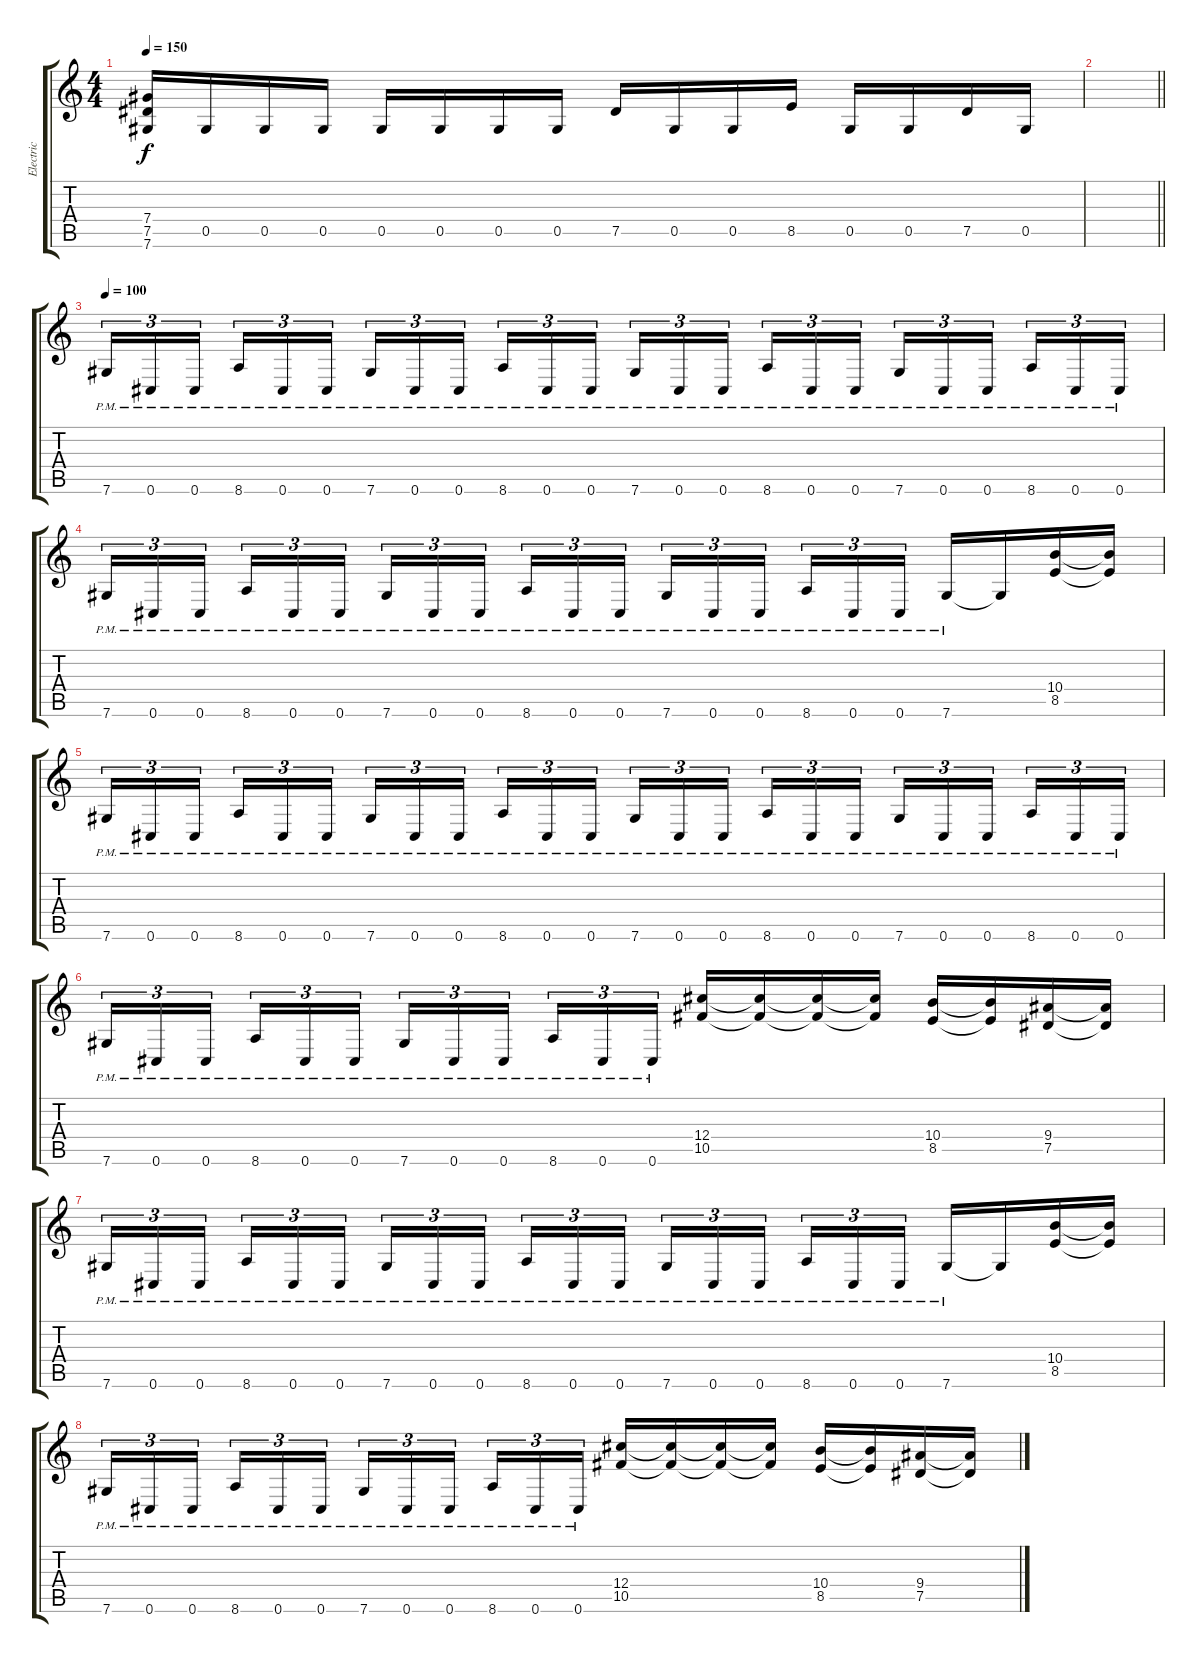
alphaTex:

\track ("Electric" "Electric") {instrument distortionguitar}
\staff {score tabs}
\tuning (Eb4 Bb3 Gb3 Db3 Ab2 Db2) {hide}
\ts (4 4)
\tempo 150
\clef g2
\ks c
(7.4 7.5 7.6).16{dy f} 0.5.16 0.5.16 0.5.16 0.5.16 0.5.16 0.5.16 0.5.16 7.5.16 0.5.16 0.5.16 8.5.16 0.5.16 0.5.16 7.5.16 0.5.16 |
\barLineRight lightlight
|
\tempo 100
7.6{pm}.16{tu (3 2) beam Up} 0.6{pm}.16{tu (3 2) beam Up} 0.6{pm}.16{tu (3 2) beam Up beam splitsecondary} 8.6{pm}.16{tu (3 2) beam Up} 0.6{pm}.16{tu (3 2) beam Up} 0.6{pm}.16{tu (3 2) beam Up} 7.6{pm}.16{tu (3 2) beam Up} 0.6{pm}.16{tu (3 2) beam Up} 0.6{pm}.16{tu (3 2) beam Up beam splitsecondary} 8.6{pm}.16{tu (3 2) beam Up} 0.6{pm}.16{tu (3 2) beam Up} 0.6{pm}.16{tu (3 2) beam Up} 7.6{pm}.16{tu (3 2) beam Up} 0.6{pm}.16{tu (3 2) beam Up} 0.6{pm}.16{tu (3 2) beam Up beam splitsecondary} 8.6{pm}.16{tu (3 2) beam Up} 0.6{pm}.16{tu (3 2) beam Up} 0.6{pm}.16{tu (3 2) beam Up} 7.6{pm}.16{tu (3 2) beam Up} 0.6{pm}.16{tu (3 2) beam Up} 0.6{pm}.16{tu (3 2) beam Up beam splitsecondary} 8.6{pm}.16{tu (3 2) beam Up} 0.6{pm}.16{tu (3 2) beam Up} 0.6{pm}.16{tu (3 2) beam Up} |
7.6{pm}.16{tu (3 2) beam Up} 0.6{pm}.16{tu (3 2) beam Up} 0.6{pm}.16{tu (3 2) beam Up beam splitsecondary} 8.6{pm}.16{tu (3 2) beam Up} 0.6{pm}.16{tu (3 2) beam Up} 0.6{pm}.16{tu (3 2) beam Up} 7.6{pm}.16{tu (3 2) beam Up} 0.6{pm}.16{tu (3 2) beam Up} 0.6{pm}.16{tu (3 2) beam Up beam splitsecondary} 8.6{pm}.16{tu (3 2) beam Up} 0.6{pm}.16{tu (3 2) beam Up} 0.6{pm}.16{tu (3 2) beam Up} 7.6{pm}.16{tu (3 2) beam Up} 0.6{pm}.16{tu (3 2) beam Up} 0.6{pm}.16{tu (3 2) beam Up beam splitsecondary} 8.6{pm}.16{tu (3 2) beam Up} 0.6{pm}.16{tu (3 2) beam Up} 0.6{pm}.16{tu (3 2) beam Up} 7.6{pm}.16{beam Up} 7.6{t}.16{beam Up} (10.4 8.5).16 (10.4{t} 8.5{t}).16 |
7.6{pm}.16{tu (3 2) beam Up} 0.6{pm}.16{tu (3 2) beam Up} 0.6{pm}.16{tu (3 2) beam Up beam splitsecondary} 8.6{pm}.16{tu (3 2) beam Up} 0.6{pm}.16{tu (3 2) beam Up} 0.6{pm}.16{tu (3 2) beam Up} 7.6{pm}.16{tu (3 2) beam Up} 0.6{pm}.16{tu (3 2) beam Up} 0.6{pm}.16{tu (3 2) beam Up beam splitsecondary} 8.6{pm}.16{tu (3 2) beam Up} 0.6{pm}.16{tu (3 2) beam Up} 0.6{pm}.16{tu (3 2) beam Up} 7.6{pm}.16{tu (3 2) beam Up} 0.6{pm}.16{tu (3 2) beam Up} 0.6{pm}.16{tu (3 2) beam Up beam splitsecondary} 8.6{pm}.16{tu (3 2) beam Up} 0.6{pm}.16{tu (3 2) beam Up} 0.6{pm}.16{tu (3 2) beam Up} 7.6{pm}.16{tu (3 2) beam Up} 0.6{pm}.16{tu (3 2) beam Up} 0.6{pm}.16{tu (3 2) beam Up beam splitsecondary} 8.6{pm}.16{tu (3 2) beam Up} 0.6{pm}.16{tu (3 2) beam Up} 0.6{pm}.16{tu (3 2) beam Up} |
7.6{pm}.16{tu (3 2) beam Up} 0.6{pm}.16{tu (3 2) beam Up} 0.6{pm}.16{tu (3 2) beam Up beam splitsecondary} 8.6{pm}.16{tu (3 2) beam Up} 0.6{pm}.16{tu (3 2) beam Up} 0.6{pm}.16{tu (3 2) beam Up} 7.6{pm}.16{tu (3 2) beam Up} 0.6{pm}.16{tu (3 2) beam Up} 0.6{pm}.16{tu (3 2) beam Up beam splitsecondary} 8.6{pm}.16{tu (3 2) beam Up} 0.6{pm}.16{tu (3 2) beam Up} 0.6{pm}.16{tu (3 2) beam Up} (12.4 10.5).16{beam Up} (12.4{t} 10.5{t}).16 (12.4{t} 10.5{t}).16 (12.4{t} 10.5{t}).16 (10.4 8.5).16 (10.4{t} 8.5{t}).16 (9.4 7.5).16 (9.4{t} 7.5{t}).16 |
7.6{pm}.16{tu (3 2) beam Up} 0.6{pm}.16{tu (3 2) beam Up} 0.6{pm}.16{tu (3 2) beam Up beam splitsecondary} 8.6{pm}.16{tu (3 2) beam Up} 0.6{pm}.16{tu (3 2) beam Up} 0.6{pm}.16{tu (3 2) beam Up} 7.6{pm}.16{tu (3 2) beam Up} 0.6{pm}.16{tu (3 2) beam Up} 0.6{pm}.16{tu (3 2) beam Up beam splitsecondary} 8.6{pm}.16{tu (3 2) beam Up} 0.6{pm}.16{tu (3 2) beam Up} 0.6{pm}.16{tu (3 2) beam Up} 7.6{pm}.16{tu (3 2) beam Up} 0.6{pm}.16{tu (3 2) beam Up} 0.6{pm}.16{tu (3 2) beam Up beam splitsecondary} 8.6{pm}.16{tu (3 2) beam Up} 0.6{pm}.16{tu (3 2) beam Up} 0.6{pm}.16{tu (3 2) beam Up} 7.6{pm}.16{beam Up} 7.6{t}.16{beam Up} (10.4 8.5).16 (10.4{t} 8.5{t}).16 |
7.6{pm}.16{tu (3 2) beam Up} 0.6{pm}.16{tu (3 2) beam Up} 0.6{pm}.16{tu (3 2) beam Up beam splitsecondary} 8.6{pm}.16{tu (3 2) beam Up} 0.6{pm}.16{tu (3 2) beam Up} 0.6{pm}.16{tu (3 2) beam Up} 7.6{pm}.16{tu (3 2) beam Up} 0.6{pm}.16{tu (3 2) beam Up} 0.6{pm}.16{tu (3 2) beam Up beam splitsecondary} 8.6{pm}.16{tu (3 2) beam Up} 0.6{pm}.16{tu (3 2) beam Up} 0.6{pm}.16{tu (3 2) beam Up} (12.4 10.5).16{beam Up} (12.4{t} 10.5{t}).16{beam Up} (12.4{t} 10.5{t}).16{beam Up} (12.4{t} 10.5{t}).16 (10.4 8.5).16 (10.4{t} 8.5{t}).16 (9.4 7.5).16 (9.4{t} 7.5{t}).16
